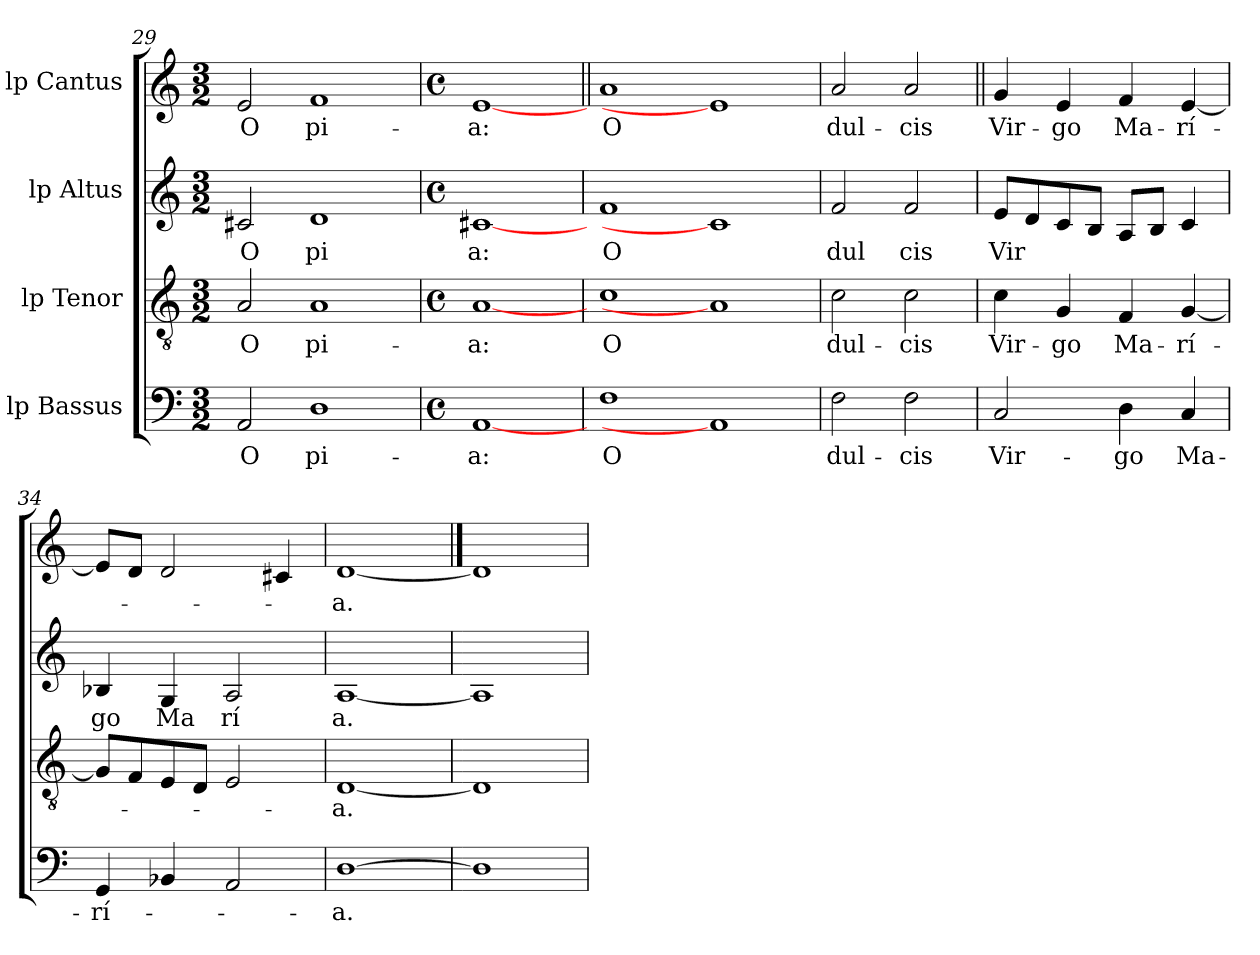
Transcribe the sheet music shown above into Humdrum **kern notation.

**kern	**text	**kern	**text	**kern	**text	**kern	**text
*part4	*part4	*part3	*part3	*part2	*part2	*part1	*part1
*staff4	*staff4	*staff3	*staff3	*staff2	*staff2	*staff1	*staff1
*I"lp Bassus	*	*I"lp Tenor	*	*I"lp Altus	*	*I"lp Cantus	*
!!LO:LB:g=z
*clefF4	*	*clefGv2	*	*clefG2	*	*clefG2	*
*M3/2	*	*M3/2	*	*M3/2	*	*M3/2	*
=29	=29	=29	=29	=29	=29	=29	=29
!	!LO:LY:b:cj	!	!LO:LY:b:cj	!	!LO:LY:b:cj	!	!LO:LY:b:cj
2AA/	O	2A/	O	2c#X/	O	2e/	O
!	!LO:LY:b:cj	!	!LO:LY:b:cj	!	!LO:LY:b:cj	!	!LO:LY:b:cj
1D	pi-	1A	pi-	1d	pi	1f	pi-
=30	=30	=30	=30	=30	=30	=30	=30
*M4/4	*	*M4/4	*	*M4/4	*	*M4/4	*
*met(c)	*	*met(c)	*	*met(c)	*	*met(c)	*
!	!LO:LY:b	!	!LO:LY:b	!	!LO:LY:b	!	!LO:LY:b
[1AA	-a:	[1A	-a:	[1c#X	a:	[1e	-a:
=31	=31||	=31	=31||	=31	=31||	=31||	=31||
!	!LO:LY:b:cj	!	!LO:LY:b:cj	!	!LO:LY:b:cj	!	!LO:LY:b:cj
1F	O	1c	O	1f	O	1a	O
1AA]	.	1A]	.	1c#]	.	1e]	.
=32	=32	=32	=32	=32	=32	=32	=32
!	!LO:LY:b:cj	!	!LO:LY:b:cj	!	!LO:LY:b:cj	!	!LO:LY:b:cj
2F\	dul-	2c\	dul-	2f/	dul	2a/	dul-
!	!LO:LY:b:cj	!	!LO:LY:b:cj	!	!LO:LY:b:cj	!	!LO:LY:b:cj
2F\	-cis	2c\	-cis	2f/	cis	2a/	-cis
=33	=33||	=33	=33||	=33	=33||	=33||	=33||
!	!LO:LY:b:cj	!	!LO:LY:b:cj	!	!LO:LY:b	!	!LO:LY:b:cj
2C/	Vir-	4c\	Vir-	8e/L	Vir	4g/	Vir-
.	.	.	.	8d/	.	.	.
!	!	!	!LO:LY:b:cj	!	!	!	!LO:LY:b:cj
.	.	4G/	-go	8c/	.	4e/	-go
.	.	.	.	8B/J	.	.	.
!	!LO:LY:b:cj	!	!LO:LY:b:cj	!	!	!	!LO:LY:b:cj
4D\	-go	4F/	Ma-	8A/L	.	4f/	Ma-
.	.	.	.	8B/J	.	.	.
!	!LO:LY:b:cj	!	!LO:LY:b:cj	!	!	!	!LO:LY:b:cj
4C/	Ma-	[<4G/	-rí-	4c/	.	[<4e/	-rí-
=34	=34	=34	=34	=34	=34	=34	=34
!	!LO:LY:b:cj	!	!	!	!LO:LY:b:cj	!	!
4GG/	-rí-	8G/L]	.	4B-X/	go	8e/L]	.
.	.	8F/	.	.	.	8d/J	.
!	!	!	!	!	!LO:LY:b:cj	!	!
4BB-X/	.	8E/	.	4G/	Ma	2d/	.
.	.	8D/J	.	.	.	.	.
!	!	!	!	!	!LO:LY:b:cj	!	!
2AA/	.	2E/	.	2A/	rí	.	.
.	.	.	.	.	.	4c#X/	.
=35	=35	=35	=35	=35	=35	=35	=35
!	!LO:LY:b	!	!LO:LY:b	!	!LO:LY:b	!	!LO:LY:b
[1D	-a.	[1D	-a.	[1A	a.	[1d	-a.
=36	==36	=36	==36	=36	==36	==36	==36
1D]	.	1D]	.	1A]	.	1d]	.
=	=	=	=	=	=	=	=
*-	*-	*-	*-	*-	*-	*-	*-
